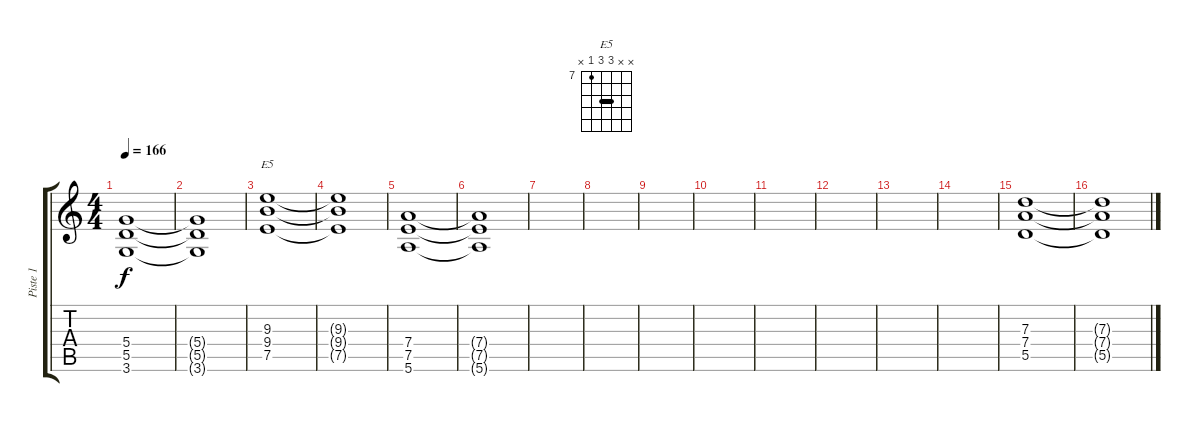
\track ("Piste 1" "Piste 1") {instrument distortionguitar}
\staff {score tabs}
\tuning (E4 B3 G3 D3 A2 E2) {hide}
\chord ("E5" x x 9 9 7 x) {firstfret 7 barre 9}
\ts (4 4)
\tempo 166
\clef g2
\ks c
(5.4 5.5 3.6).1{dy f} |
(5.4{t} 5.5{t} 3.6{t}).1 |
(9.3 9.4 7.5).1{ch "E5"} |
(9.3{t} 9.4{t} 7.5{t}).1 |
(7.4 7.5 5.6).1 |
(7.4{t} 7.5{t} 5.6{t}).1 |
|
|
|
|
|
|
|
|
(7.3 7.4 5.5).1 |
(7.3{t} 7.4{t} 5.5{t}).1
